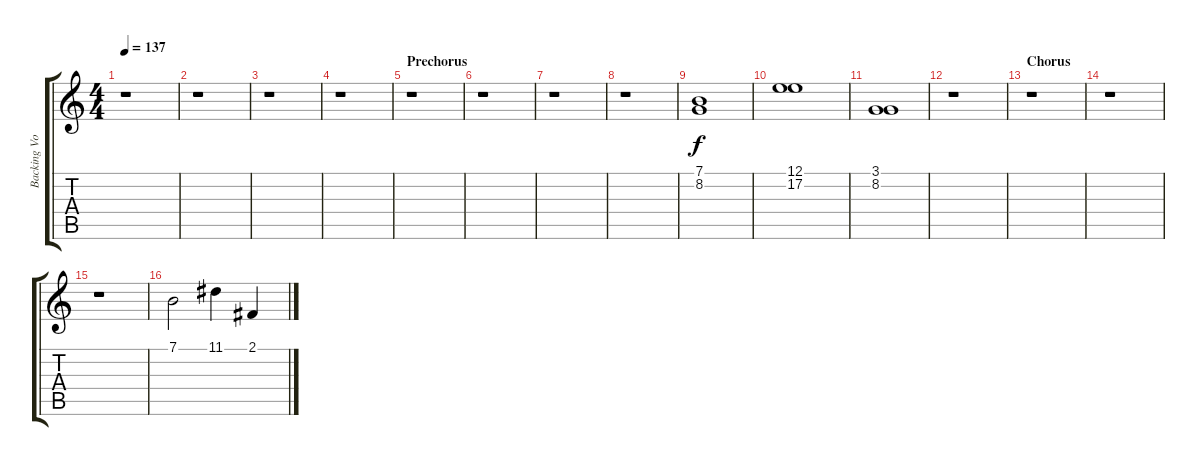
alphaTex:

\track ("Backing Vocals" "Backing Vo") {instrument choiraahs}
\staff {score tabs}
\tuning (E4 B3 G3 D3 A2 E2) {hide}
\ts (4 4)
\tempo 137
\clef g2
\ks c
r.1{dy f} |
r.1 |
r.1 |
r.1 |
\section ("" "Prechorus")
r.1 |
r.1 |
r.1 |
r.1 |
(7.1 8.2).1 |
(12.1 17.2).1 |
(3.1 8.2).1 |
r.1 |
\section ("" "Chorus")
r.1 |
r.1 |
r.1 |
7.1.2 11.1.4 2.1.4
